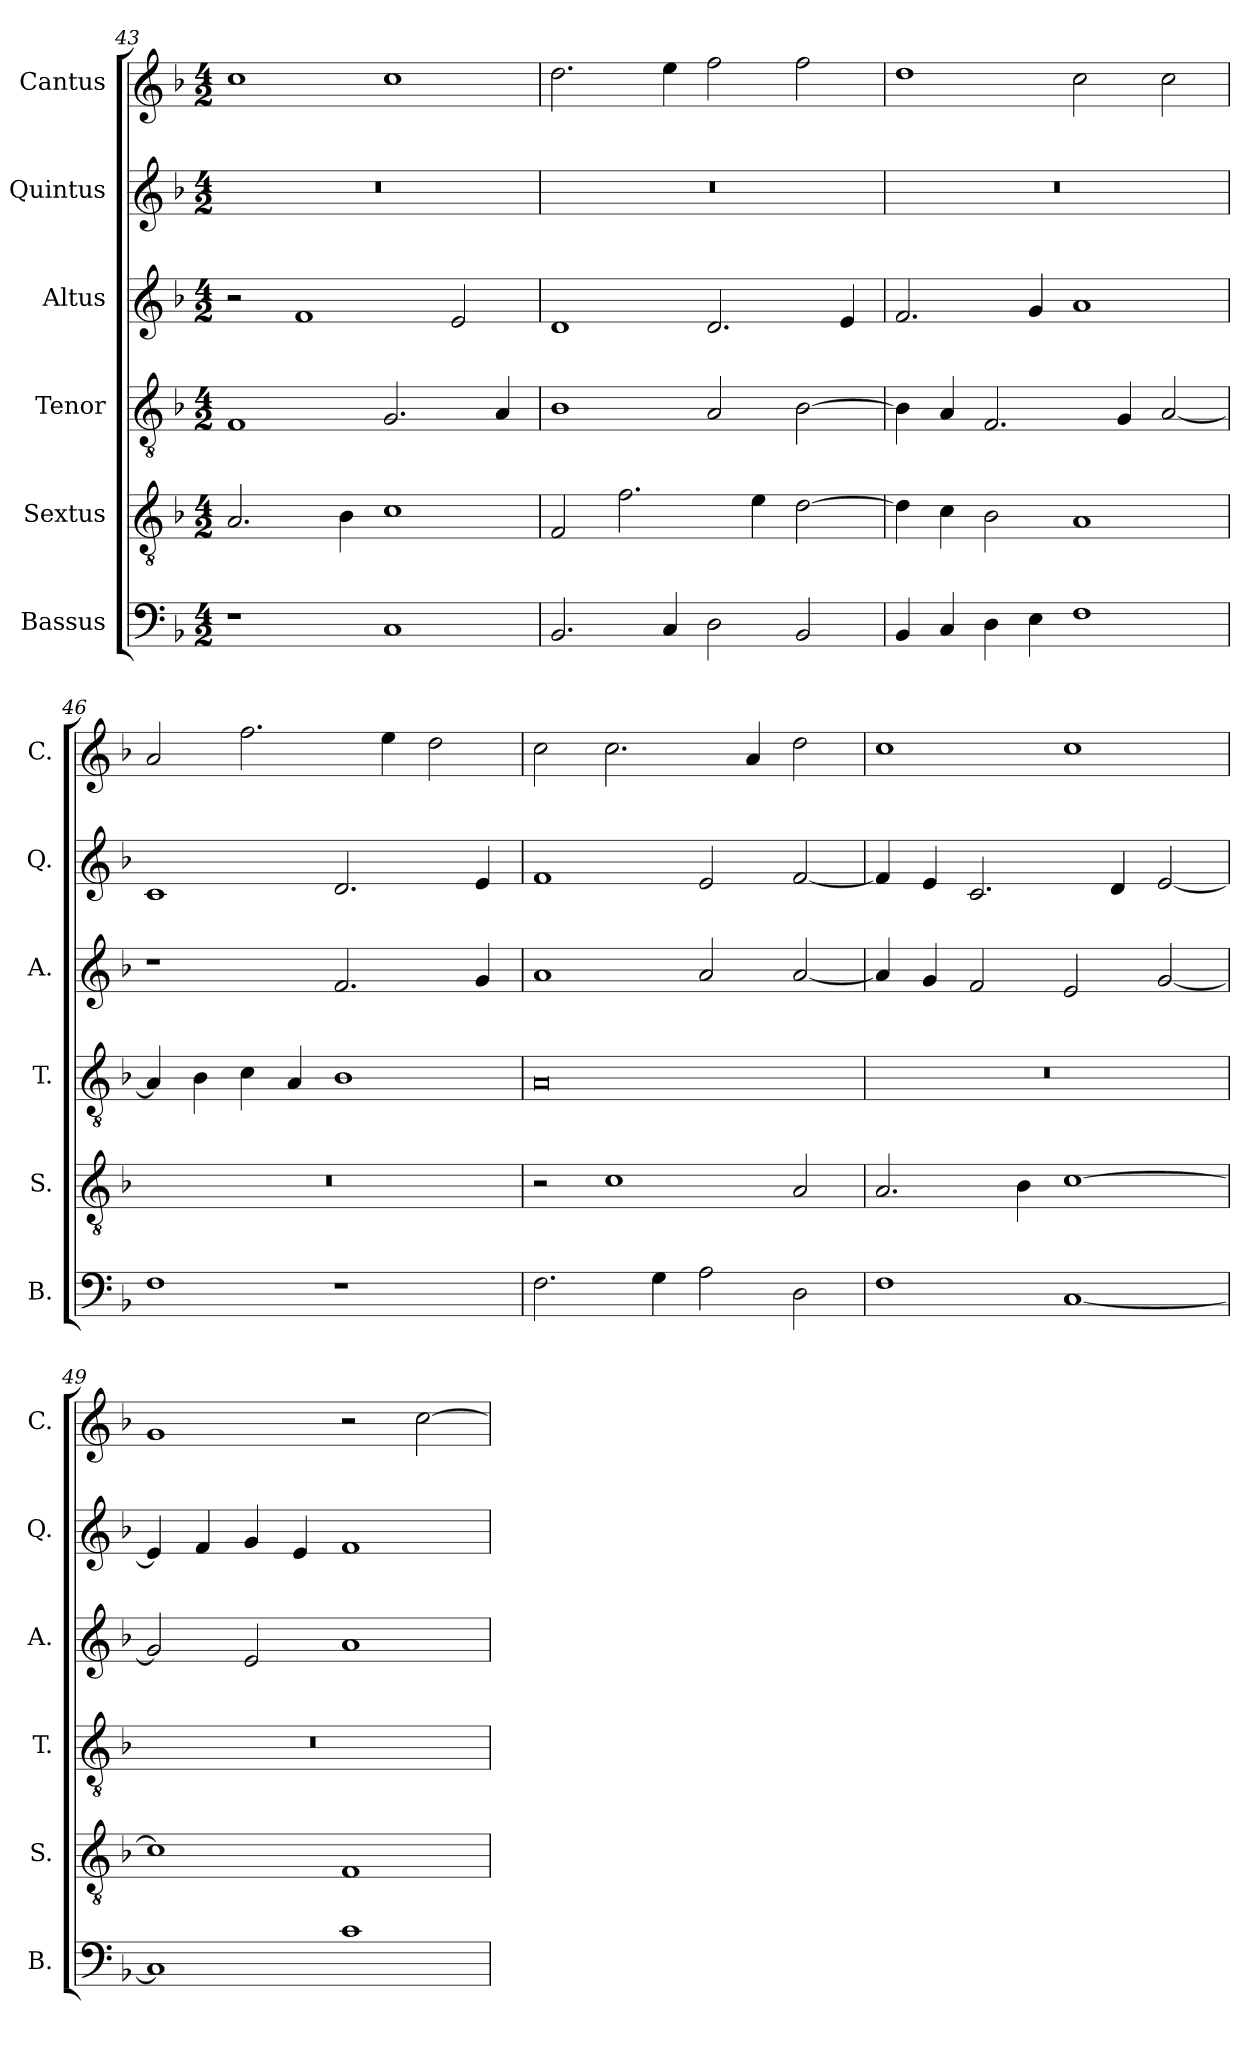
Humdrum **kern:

**kern	**kern	**kern	**kern	**kern	**kern
*part6	*part5	*part4	*part3	*part2	*part1
*staff6	*staff5	*staff4	*staff3	*staff2	*staff1
*I"Bassus	*I"Sextus	*I"Tenor	*I"Altus	*I"Quintus	*I"Cantus
*I'B.	*I'S.	*I'T.	*I'A.	*I'Q.	*I'C.
*clefF4	*clefGv2	*clefGv2	*clefG2	*clefG2	*clefG2
*k[b-]	*k[b-]	*k[b-]	*k[b-]	*k[b-]	*k[b-]
*M4/2	*M4/2	*M4/2	*M4/2	*M4/2	*M4/2
=43	=43	=43	=43	=43	=43
1r	2.A/	1F	2r	0r	1cc
.	.	.	1f	.	.
.	4B-\	.	.	.	.
1C	1c	2.G/	.	.	1cc
.	.	.	2e/	.	.
.	.	4A/	.	.	.
=44	=44	=44	=44	=44	=44
2.BB-/	2F/	1B-	1d	0r	2.dd\
.	2.f\	.	.	.	.
4C/	.	.	.	.	4ee\
2D\	.	2A/	2.d/	.	2ff\
.	4e\	.	.	.	.
2BB-/	[2d\	[2B-\	.	.	2ff\
.	.	.	4e/	.	.
=45	=45	=45	=45	=45	=45
4BB-/	4d\]	4B-\]	2.f/	0r	1dd
4C/	4c\	4A/	.	.	.
4D\	2B-\	2.F/	.	.	.
4E\	.	.	4g/	.	.
1F	1A	.	1a	.	2cc\
.	.	4G/	.	.	.
.	.	[2A/	.	.	2cc\
!!LO:PB:g=z
=46	=46	=46	=46	=46	=46
1F	0r	4A/]	1r	1c	2a/
.	.	4B-\	.	.	.
.	.	4c\	.	.	2.ff\
.	.	4A/	.	.	.
1r	.	1B-	2.f/	2.d/	.
.	.	.	.	.	4ee\
.	.	.	.	.	2dd\
.	.	.	4g/	4e/	.
=47	=47	=47	=47	=47	=47
2.F\	2r	0A	1a	1f	2cc\
.	1c	.	.	.	2.cc\
4G\	.	.	.	.	.
2A\	.	.	2a/	2e/	.
.	.	.	.	.	4a/
2D\	2A/	.	[2a/	[2f/	2dd\
=48	=48	=48	=48	=48	=48
1F	2.A/	0r	4a/]	4f/]	1cc
.	.	.	4g/	4e/	.
.	.	.	2f/	2.c/	.
.	4B-\	.	.	.	.
[1C	[1c	.	2e/	.	1cc
.	.	.	.	4d/	.
.	.	.	[2g/	[2e/	.
=49	=49	=49	=49	=49	=49
1C]	1c]	0r	2g/]	4e/]	1g
.	.	.	.	4f/	.
.	.	.	2e/	4g/	.
.	.	.	.	4e/	.
1c	1F	.	1a	1f	2r
.	.	.	.	.	[2cc\
=	=	=	=	=	=
*-	*-	*-	*-	*-	*-
